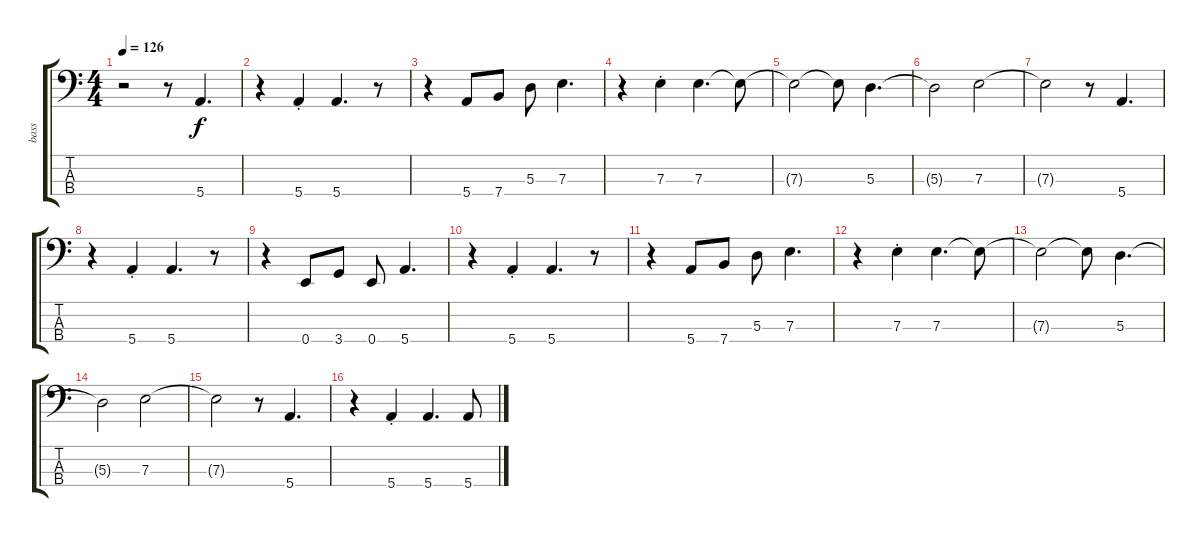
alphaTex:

\track ("bass" "bass") {instrument electricbassfinger}
\staff {score tabs}
\tuning (G2 D2 A1 E1) {hide}
\ts (4 4)
\tempo 126
\clef f4
\ks c
r.2{dy f} r.8 5.4.4{d} |
r.4 5.4{st}.4 5.4.4{d} r.8 |
r.4 5.4.8 7.4.8 5.3.8 7.3.4{d} |
r.4 7.3{st}.4 7.3.4{d} 7.3{t}.8 |
7.3{t}.2 7.3{t}.8 5.3.4{d} |
5.3{t}.2 7.3.2 |
7.3{t}.2 r.8 5.4.4{d} |
r.4 5.4{st}.4 5.4.4{d} r.8 |
r.4 0.4.8 3.4.8 0.4.8 5.4.4{d} |
r.4 5.4{st}.4 5.4.4{d} r.8 |
r.4 5.4.8 7.4.8 5.3.8 7.3.4{d} |
r.4 7.3{st}.4 7.3.4{d} 7.3{t}.8 |
7.3{t}.2 7.3{t}.8 5.3.4{d} |
5.3{t}.2 7.3.2 |
7.3{t}.2 r.8 5.4.4{d} |
r.4 5.4{st}.4 5.4.4{d} 5.4.8
